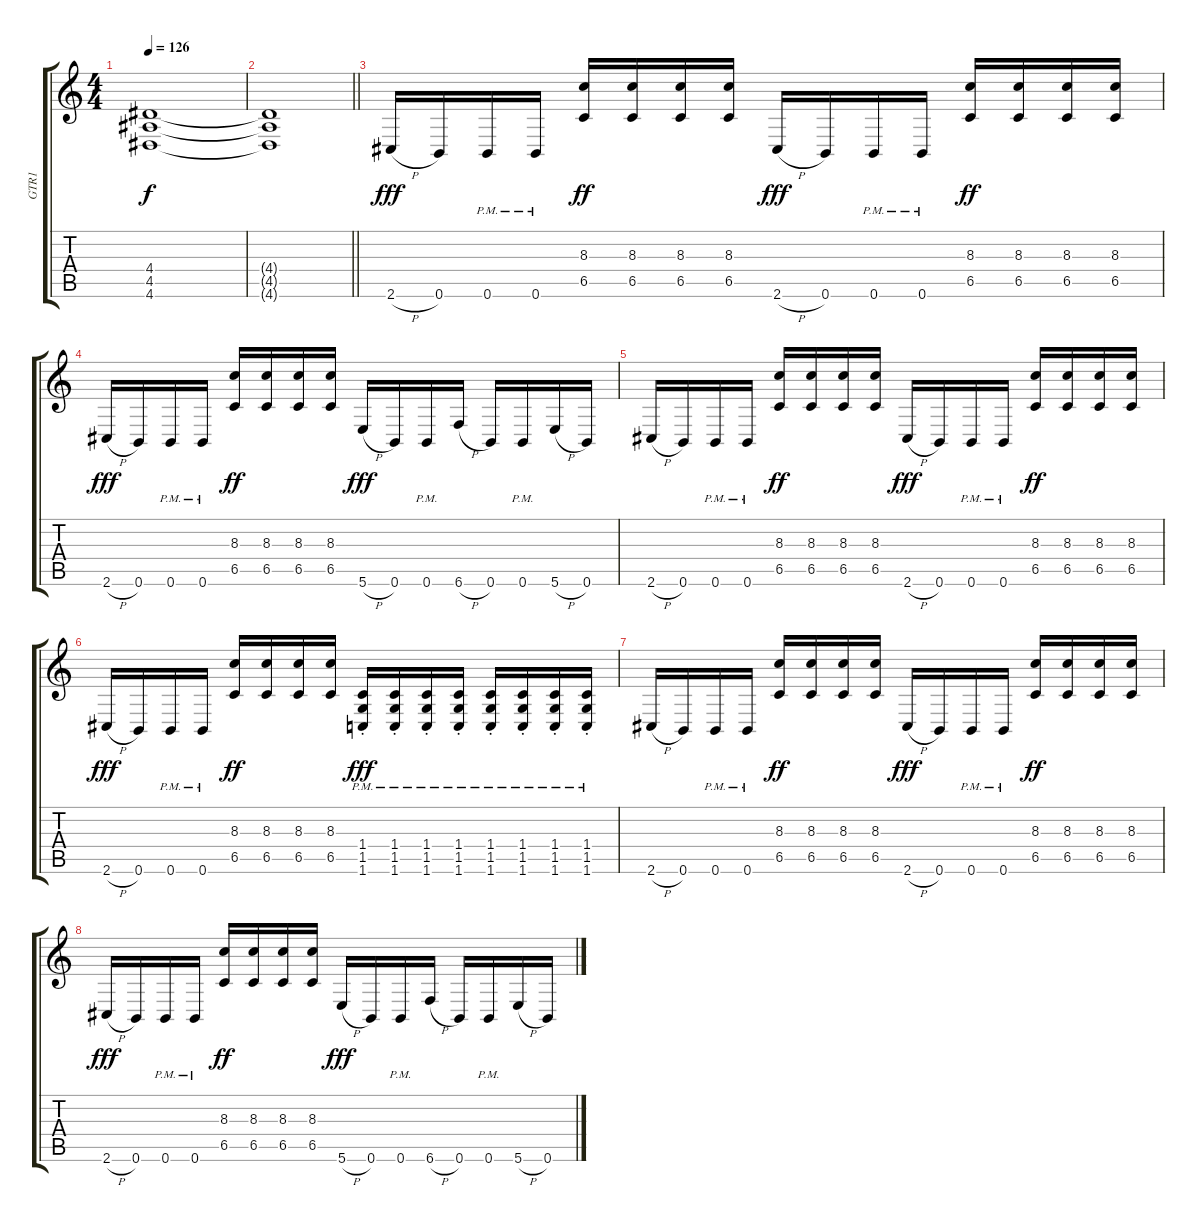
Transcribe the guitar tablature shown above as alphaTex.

\track ("GTR1" "GTR1") {instrument distortionguitar}
\staff {score tabs}
\tuning (Db4 Ab3 E3 B2 Gb2 B1) {hide}
\ts (4 4)
\tempo 126
\clef g2
\ks c
(4.4 4.5 4.6).1{dy f} |
\barLineRight lightlight
(4.4{t} 4.5{t} 4.6{t}).1 |
2.6{h}.16{dy fff} 0.6.16 0.6{pm}.16 0.6{pm}.16 (8.3 6.5).16{dy ff} (8.3 6.5).16 (8.3 6.5).16 (8.3 6.5).16 2.6{h}.16{dy fff} 0.6.16 0.6{pm}.16 0.6{pm}.16 (8.3 6.5).16{dy ff} (8.3 6.5).16 (8.3 6.5).16 (8.3 6.5).16 |
2.6{h}.16{dy fff} 0.6.16 0.6{pm}.16 0.6{pm}.16 (8.3 6.5).16{dy ff} (8.3 6.5).16 (8.3 6.5).16 (8.3 6.5).16 5.6{h}.16{dy fff} 0.6.16 0.6{pm}.16 6.6{h}.16 0.6.16 0.6{pm}.16 5.6{h}.16 0.6.16 |
2.6{h}.16 0.6.16 0.6{pm}.16 0.6{pm}.16 (8.3 6.5).16{dy ff} (8.3 6.5).16 (8.3 6.5).16 (8.3 6.5).16 2.6{h}.16{dy fff} 0.6.16 0.6{pm}.16 0.6{pm}.16 (8.3 6.5).16{dy ff} (8.3 6.5).16 (8.3 6.5).16 (8.3 6.5).16 |
2.6{h}.16{dy fff} 0.6.16 0.6{pm}.16 0.6{pm}.16 (8.3 6.5).16{dy ff} (8.3 6.5).16 (8.3 6.5).16 (8.3 6.5).16 (1.4{pm st} 1.5{pm st} 1.6{pm st}).16{dy fff} (1.4{pm st} 1.5{pm st} 1.6{pm st}).16 (1.4{pm st} 1.5{pm st} 1.6{pm st}).16 (1.4{pm st} 1.5{pm st} 1.6{pm st}).16 (1.4{pm st} 1.5{pm st} 1.6{pm st}).16 (1.4{pm st} 1.5{pm st} 1.6{pm st}).16 (1.4{pm st} 1.5{pm st} 1.6{pm st}).16 (1.4{pm st} 1.5{pm st} 1.6{pm st}).16 |
2.6{h}.16 0.6.16 0.6{pm}.16 0.6{pm}.16 (8.3 6.5).16{dy ff} (8.3 6.5).16 (8.3 6.5).16 (8.3 6.5).16 2.6{h}.16{dy fff} 0.6.16 0.6{pm}.16 0.6{pm}.16 (8.3 6.5).16{dy ff} (8.3 6.5).16 (8.3 6.5).16 (8.3 6.5).16 |
2.6{h}.16{dy fff} 0.6.16 0.6{pm}.16 0.6{pm}.16 (8.3 6.5).16{dy ff} (8.3 6.5).16 (8.3 6.5).16 (8.3 6.5).16 5.6{h}.16{dy fff} 0.6.16 0.6{pm}.16 6.6{h}.16 0.6.16 0.6{pm}.16 5.6{h}.16 0.6.16
